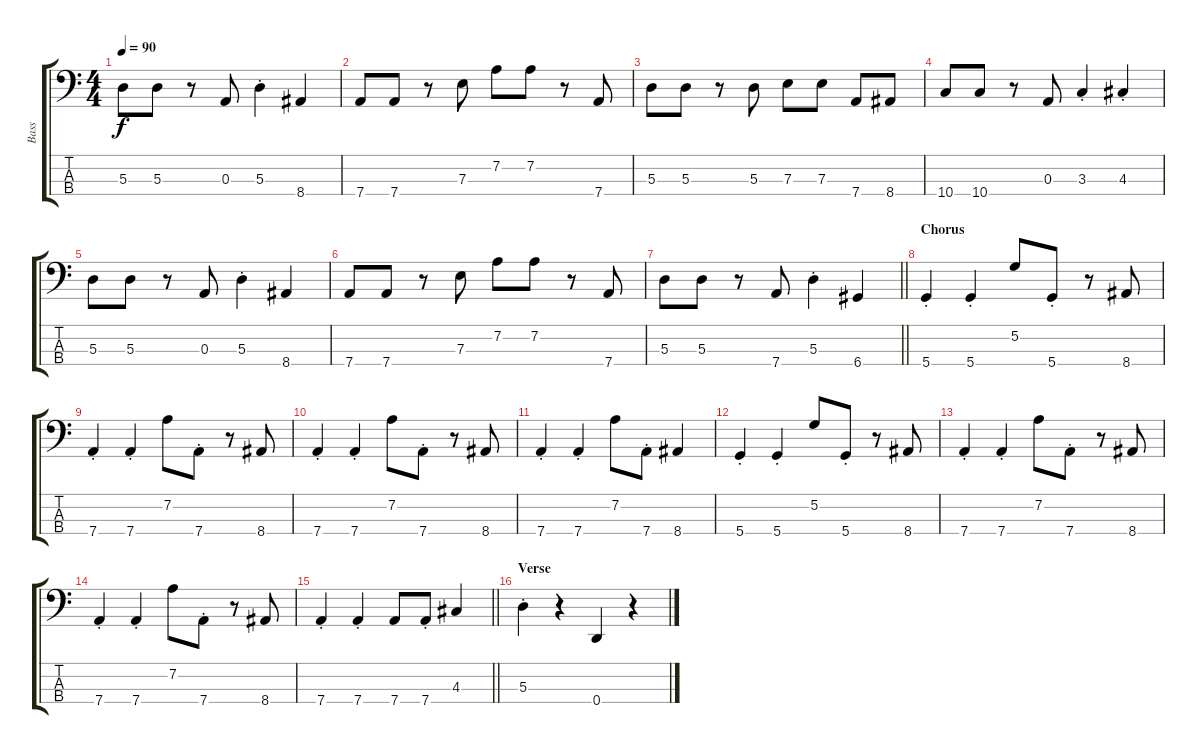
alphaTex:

\track ("Bass" "Bass") {instrument synthbass2}
\staff {score tabs}
\tuning (G2 D2 A1 D1) {hide}
\ts (4 4)
\tempo 90
\clef f4
\ks c
5.3.8{dy f} 5.3.8 r.8 0.3.8 5.3{st}.4 8.4.4 |
7.4.8 7.4.8 r.8 7.3.8 7.2.8 7.2.8 r.8 7.4.8 |
5.3.8 5.3.8 r.8 5.3.8 7.3.8 7.3.8 7.4.8 8.4.8 |
10.4.8 10.4.8 r.8 0.3.8 3.3{st}.4 4.3{st}.4 |
5.3.8 5.3.8 r.8 0.3.8 5.3{st}.4 8.4.4 |
7.4.8 7.4.8 r.8 7.3.8 7.2.8 7.2.8 r.8 7.4.8 |
\barLineRight lightlight
5.3.8 5.3.8 r.8 7.4.8 5.3{st}.4 6.4.4 |
\section ("" "Chorus")
5.4{st}.4 5.4{st}.4 5.2.8 5.4{st}.8 r.8 8.4.8 |
7.4{st}.4 7.4{st}.4 7.2.8 7.4{st}.8 r.8 8.4.8 |
7.4{st}.4 7.4{st}.4 7.2.8 7.4{st}.8 r.8 8.4.8 |
7.4{st}.4 7.4{st}.4 7.2.8 7.4{st}.8 8.4.4 |
5.4{st}.4 5.4{st}.4 5.2.8 5.4{st}.8 r.8 8.4.8 |
7.4{st}.4 7.4{st}.4 7.2.8 7.4{st}.8 r.8 8.4.8 |
7.4{st}.4 7.4{st}.4 7.2.8 7.4{st}.8 r.8 8.4.8 |
\barLineRight lightlight
7.4{st}.4 7.4{st}.4 7.4.8 7.4{st}.8 4.3.4 |
\section ("" "Verse")
5.3{st}.4 r.4 0.4.4 r.4
